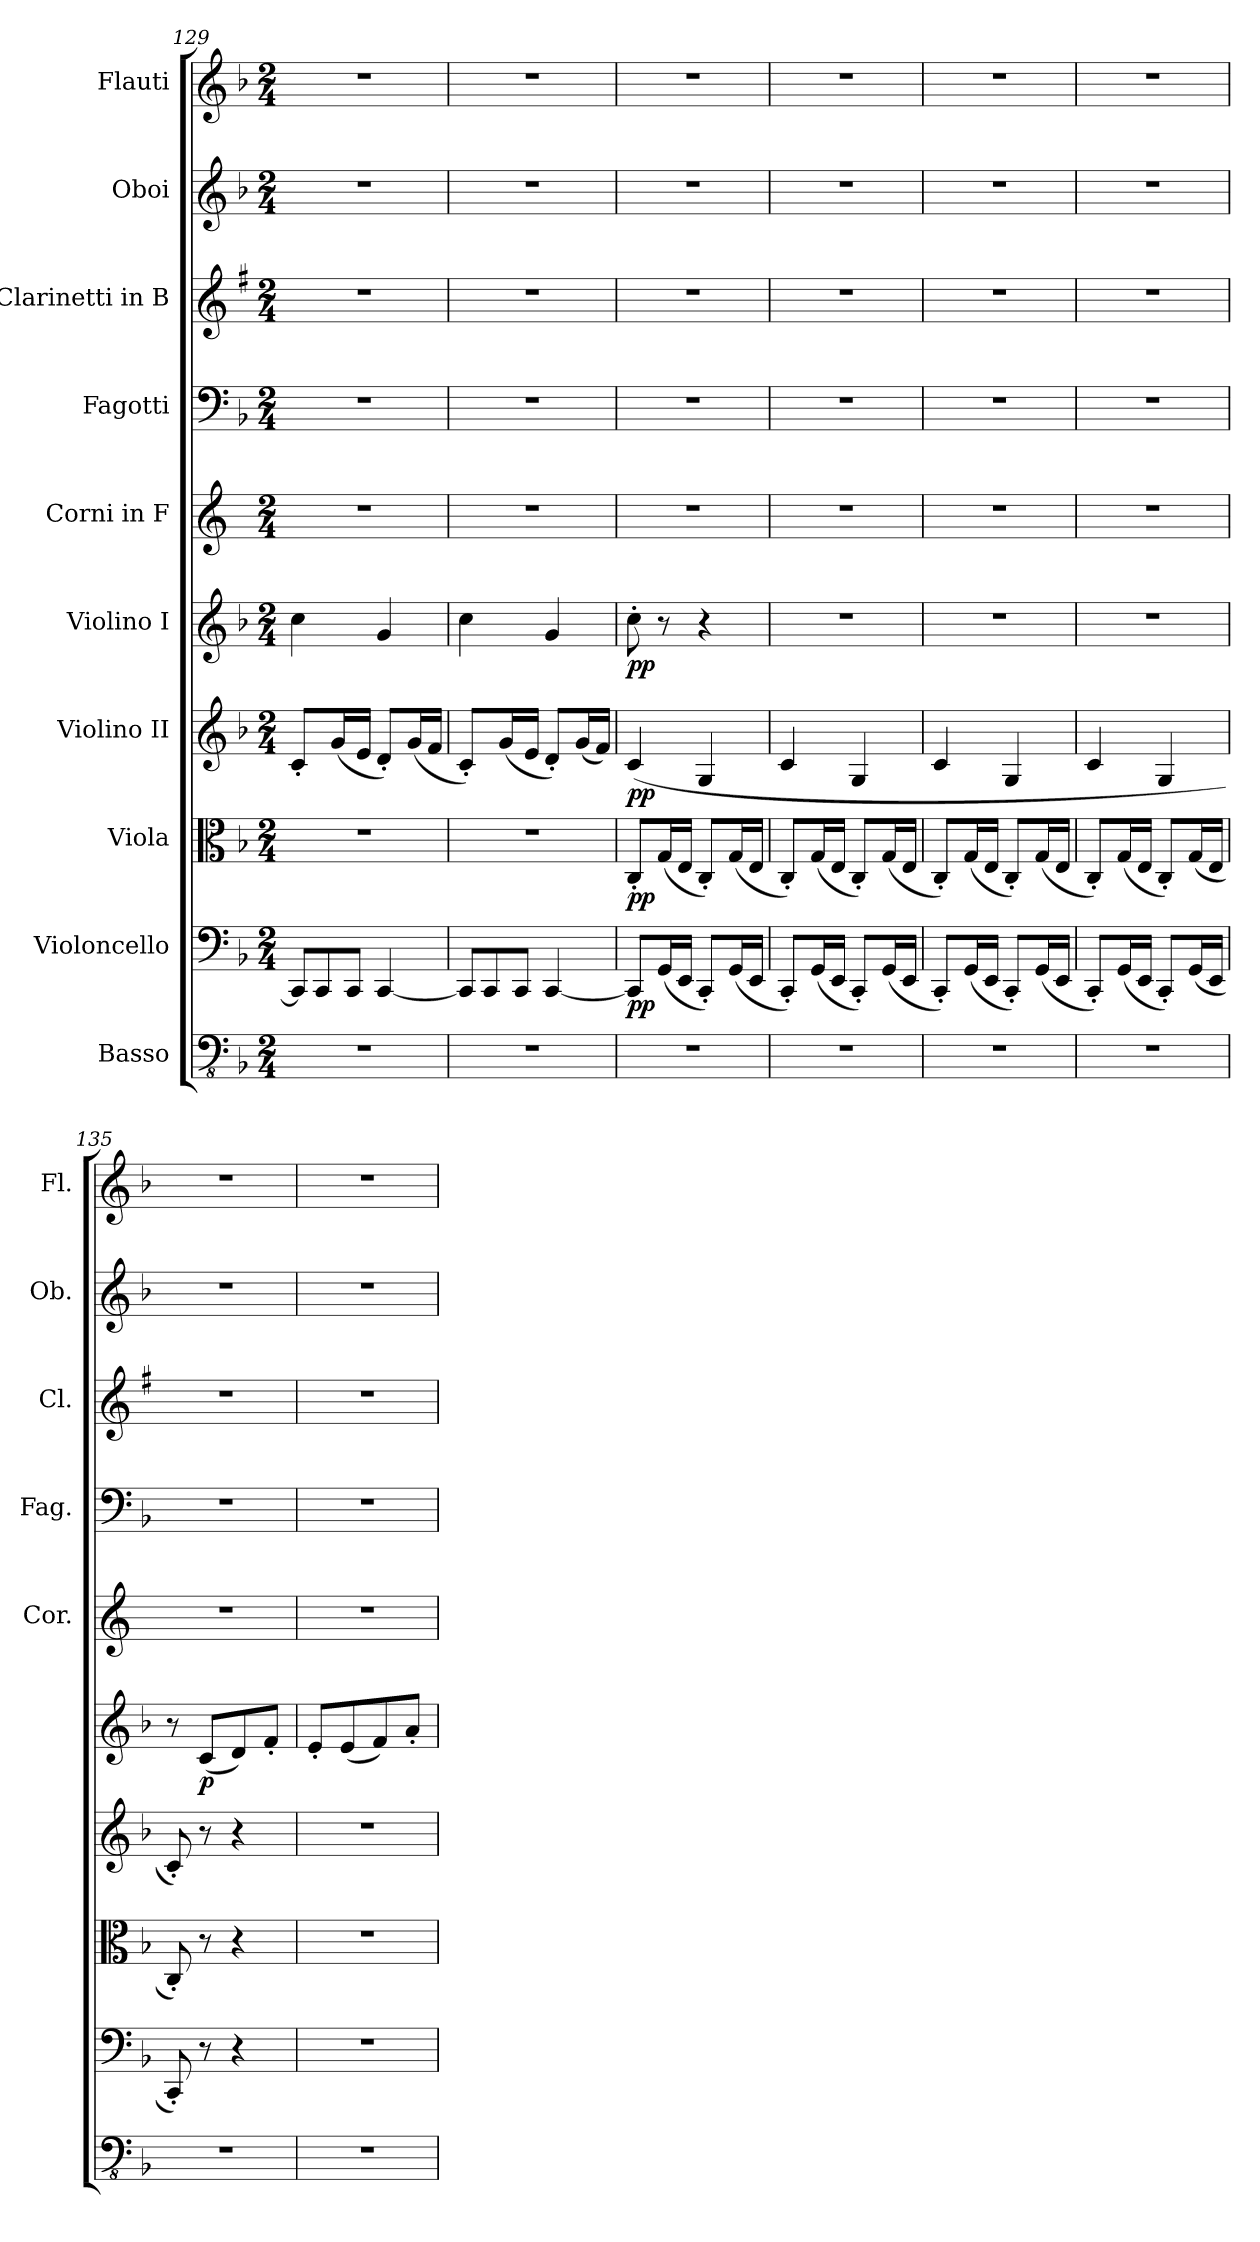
**kern	**kern	**dynam	**kern	**dynam	**kern	**dynam	**kern	**dynam	**kern	**kern	**kern	**kern	**kern
*part10	*part9	*part9	*part8	*part8	*part7	*part7	*part6	*part6	*part5	*part4	*part3	*part2	*part1
*staff10	*staff9	*staff9	*staff8	*staff8	*staff7	*staff7	*staff6	*staff6	*staff5	*staff4	*staff3	*staff2	*staff1
*I"Basso	*I"Violoncello	*	*I"Viola	*	*I"Violino II	*	*I"Violino I	*	*I"Corni in F	*I"Fagotti	*I"Clarinetti in B	*I"Oboi	*I"Flauti
*	*	*	*	*	*	*	*	*	*I'Cor.	*I'Fag.	*I'Cl.	*I'Ob.	*I'Fl.
*clefFv4	*clefF4	*	*clefC3	*	*clefG2	*	*clefG2	*	*clefG2	*clefF4	*clefG2	*clefG2	*clefG2
*	*	*	*	*	*	*	*	*	*ITrd4c7	*	*ITrd1c2	*	*
*k[b-]	*k[b-]	*	*k[b-]	*	*k[b-]	*	*k[b-]	*	*k[b-]	*k[b-]	*k[b-]	*k[b-]	*k[b-]
*M2/4	*M2/4	*	*M2/4	*	*M2/4	*	*M2/4	*	*M2/4	*M2/4	*M2/4	*M2/4	*M2/4
*	*Xtuplet	*	*	*	*	*	*	*	*	*	*	*	*
=129	=129	=129	=129	=129	=129	=129	=129	=129	=129	=129	=129	=129	=129
2r	12CC/L]	.	2r	.	8c'/L	.	4cc\	.	2r	2r	2r	2r	2r
.	12CC/	.	.	.	.	.	.	.	.	.	.	.	.
.	.	.	.	.	(16g/L	.	.	.	.	.	.	.	.
.	12CC/J	.	.	.	.	.	.	.	.	.	.	.	.
.	.	.	.	.	16e/JJ	.	.	.	.	.	.	.	.
.	[4CC/	.	.	.	8d'/L)	.	4g/	.	.	.	.	.	.
.	.	.	.	.	(16g/L	.	.	.	.	.	.	.	.
.	.	.	.	.	16f/JJ	.	.	.	.	.	.	.	.
=130	=130	=130	=130	=130	=130	=130	=130	=130	=130	=130	=130	=130	=130
2r	12CC/L]	.	2r	.	8c'/L)	.	4cc\	.	2r	2r	2r	2r	2r
.	12CC/	.	.	.	.	.	.	.	.	.	.	.	.
.	.	.	.	.	(16g/L	.	.	.	.	.	.	.	.
.	12CC/J	.	.	.	.	.	.	.	.	.	.	.	.
.	.	.	.	.	16e/JJ	.	.	.	.	.	.	.	.
.	[4CC/	.	.	.	8d'/L)	.	4g/	.	.	.	.	.	.
.	.	.	.	.	(16g/L	.	.	.	.	.	.	.	.
.	.	.	.	.	16f/JJ)	.	.	.	.	.	.	.	.
=131	=131	=131	=131	=131	=131	=131	=131	=131	=131	=131	=131	=131	=131
!	!	!LO:DY:b	!	!LO:DY:b	!	!LO:DY:b	!	!LO:DY:b	!	!	!	!	!
2r	8CC/L]	pp	8C'/L	pp	(4c/	pp	8cc'\	pp	2r	2r	2r	2r	2r
.	(16GG/L	.	(16G/L	.	.	.	8r	.	.	.	.	.	.
.	16EE/JJ	.	16E/JJ	.	.	.	.	.	.	.	.	.	.
.	8CC'/L)	.	8C'/L)	.	4G/	.	4r	.	.	.	.	.	.
.	(16GG/L	.	(16G/L	.	.	.	.	.	.	.	.	.	.
.	16EE/JJ	.	16E/JJ	.	.	.	.	.	.	.	.	.	.
=132	=132	=132	=132	=132	=132	=132	=132	=132	=132	=132	=132	=132	=132
2r	8CC'/L)	.	8C'/L)	.	4c/	.	2r	.	2r	2r	2r	2r	2r
.	(16GG/L	.	(16G/L	.	.	.	.	.	.	.	.	.	.
.	16EE/JJ	.	16E/JJ	.	.	.	.	.	.	.	.	.	.
.	8CC'/L)	.	8C'/L)	.	4G/	.	.	.	.	.	.	.	.
.	(16GG/L	.	(16G/L	.	.	.	.	.	.	.	.	.	.
.	16EE/JJ	.	16E/JJ	.	.	.	.	.	.	.	.	.	.
=133	=133	=133	=133	=133	=133	=133	=133	=133	=133	=133	=133	=133	=133
2r	8CC'/L)	.	8C'/L)	.	4c/	.	2r	.	2r	2r	2r	2r	2r
.	(16GG/L	.	(16G/L	.	.	.	.	.	.	.	.	.	.
.	16EE/JJ	.	16E/JJ	.	.	.	.	.	.	.	.	.	.
.	8CC'/L)	.	8C'/L)	.	4G/	.	.	.	.	.	.	.	.
.	(16GG/L	.	(16G/L	.	.	.	.	.	.	.	.	.	.
.	16EE/JJ	.	16E/JJ	.	.	.	.	.	.	.	.	.	.
=134	=134	=134	=134	=134	=134	=134	=134	=134	=134	=134	=134	=134	=134
2r	8CC'/L)	.	8C'/L)	.	4c/	.	2r	.	2r	2r	2r	2r	2r
.	(16GG/L	.	(16G/L	.	.	.	.	.	.	.	.	.	.
.	16EE/JJ	.	16E/JJ	.	.	.	.	.	.	.	.	.	.
.	8CC'/L)	.	8C'/L)	.	4G/	.	.	.	.	.	.	.	.
.	(16GG/L	.	(16G/L	.	.	.	.	.	.	.	.	.	.
.	16EE/JJ	.	16E/JJ	.	.	.	.	.	.	.	.	.	.
=135	=135	=135	=135	=135	=135	=135	=135	=135	=135	=135	=135	=135	=135
2r	8CC'/)	.	8C'/)	.	8c'/)	.	8r	.	2r	2r	2r	2r	2r
!	!	!	!	!	!	!	!	!LO:DY:b	!	!	!	!	!
.	8r	.	8r	.	8r	.	(8c/L	p	.	.	.	.	.
.	4r	.	4r	.	4r	.	8d/)	.	.	.	.	.	.
.	.	.	.	.	.	.	8f'/J	.	.	.	.	.	.
=136	=136	=136	=136	=136	=136	=136	=136	=136	=136	=136	=136	=136	=136
2r	2r	.	2r	.	2r	.	8e'/L	.	2r	2r	2r	2r	2r
.	.	.	.	.	.	.	(8e/	.	.	.	.	.	.
.	.	.	.	.	.	.	8f/)	.	.	.	.	.	.
.	.	.	.	.	.	.	8a'/J	.	.	.	.	.	.
=	=	=	=	=	=	=	=	=	=	=	=	=	=
*-	*-	*-	*-	*-	*-	*-	*-	*-	*-	*-	*-	*-	*-
